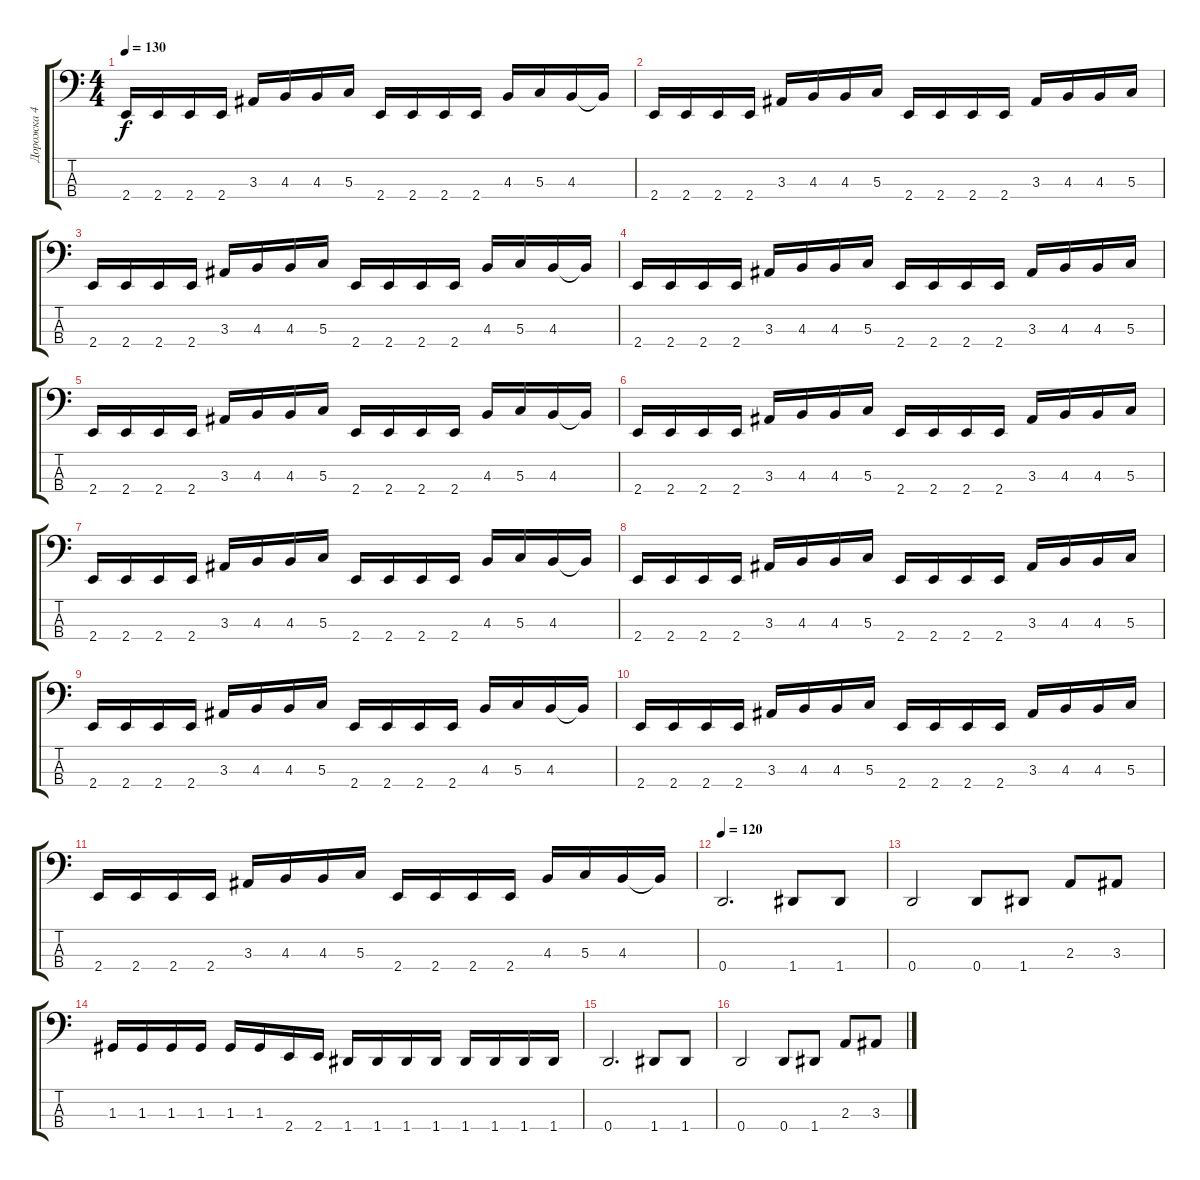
\track ("Дорожка 4" "Дорожка 4") {instrument electricbassfinger}
\staff {score tabs}
\tuning (F2 C2 G1 D1) {hide}
\ts (4 4)
\tempo 130
\clef f4
\ks c
2.4.16{dy f} 2.4.16 2.4.16 2.4.16 3.3.16 4.3.16 4.3.16 5.3.16 2.4.16 2.4.16 2.4.16 2.4.16 4.3.16 5.3.16 4.3.16 4.3{t}.16 |
2.4.16 2.4.16 2.4.16 2.4.16 3.3.16 4.3.16 4.3.16 5.3.16 2.4.16 2.4.16 2.4.16 2.4.16 3.3.16 4.3.16 4.3.16 5.3.16 |
2.4.16 2.4.16 2.4.16 2.4.16 3.3.16 4.3.16 4.3.16 5.3.16 2.4.16 2.4.16 2.4.16 2.4.16 4.3.16 5.3.16 4.3.16 4.3{t}.16 |
2.4.16 2.4.16 2.4.16 2.4.16 3.3.16 4.3.16 4.3.16 5.3.16 2.4.16 2.4.16 2.4.16 2.4.16 3.3.16 4.3.16 4.3.16 5.3.16 |
2.4.16 2.4.16 2.4.16 2.4.16 3.3.16 4.3.16 4.3.16 5.3.16 2.4.16 2.4.16 2.4.16 2.4.16 4.3.16 5.3.16 4.3.16 4.3{t}.16 |
2.4.16 2.4.16 2.4.16 2.4.16 3.3.16 4.3.16 4.3.16 5.3.16 2.4.16 2.4.16 2.4.16 2.4.16 3.3.16 4.3.16 4.3.16 5.3.16 |
2.4.16 2.4.16 2.4.16 2.4.16 3.3.16 4.3.16 4.3.16 5.3.16 2.4.16 2.4.16 2.4.16 2.4.16 4.3.16 5.3.16 4.3.16 4.3{t}.16 |
2.4.16 2.4.16 2.4.16 2.4.16 3.3.16 4.3.16 4.3.16 5.3.16 2.4.16 2.4.16 2.4.16 2.4.16 3.3.16 4.3.16 4.3.16 5.3.16 |
2.4.16 2.4.16 2.4.16 2.4.16 3.3.16 4.3.16 4.3.16 5.3.16 2.4.16 2.4.16 2.4.16 2.4.16 4.3.16 5.3.16 4.3.16 4.3{t}.16 |
2.4.16 2.4.16 2.4.16 2.4.16 3.3.16 4.3.16 4.3.16 5.3.16 2.4.16 2.4.16 2.4.16 2.4.16 3.3.16 4.3.16 4.3.16 5.3.16 |
2.4.16 2.4.16 2.4.16 2.4.16 3.3.16 4.3.16 4.3.16 5.3.16 2.4.16 2.4.16 2.4.16 2.4.16 4.3.16 5.3.16 4.3.16 4.3{t}.16 |
\tempo 120
0.4.2{d} 1.4.8 1.4.8 |
0.4.2 0.4.8 1.4.8 2.3.8 3.3.8 |
1.3.16 1.3.16 1.3.16 1.3.16 1.3.16 1.3.16 2.4.16 2.4.16 1.4.16 1.4.16 1.4.16 1.4.16 1.4.16 1.4.16 1.4.16 1.4.16 |
0.4.2{d} 1.4.8 1.4.8 |
0.4.2 0.4.8 1.4.8 2.3.8 3.3.8
